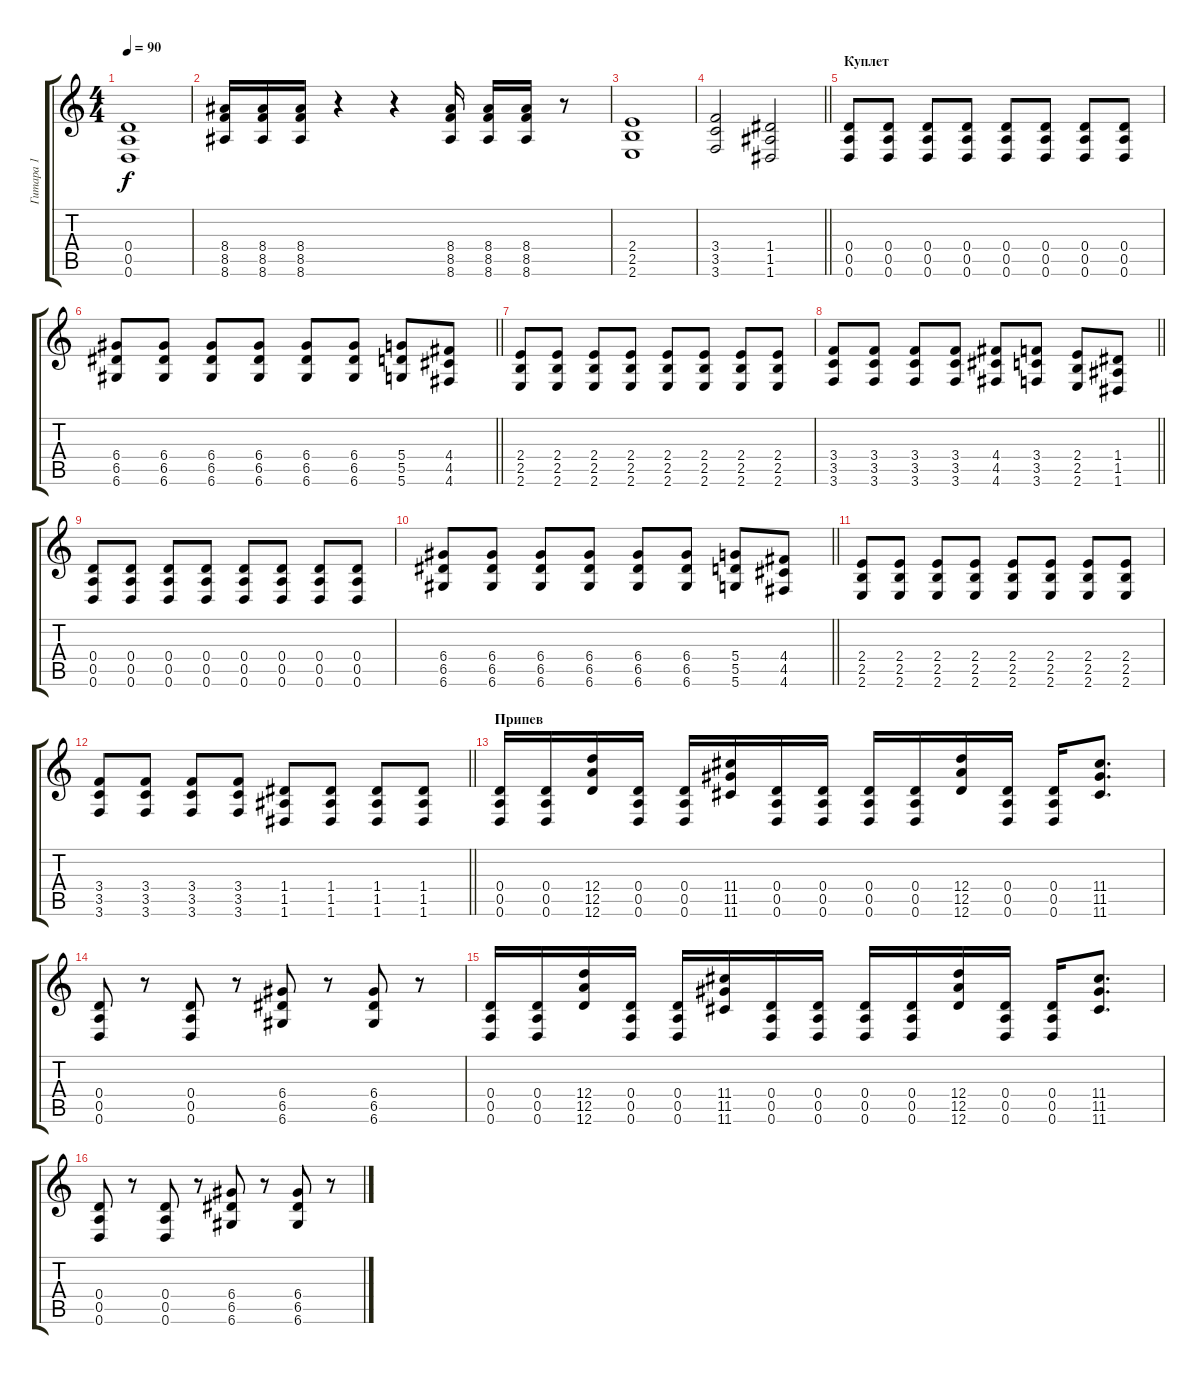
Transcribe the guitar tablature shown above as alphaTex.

\track ("Гитара 1" "Гитара 1") {instrument distortionguitar}
\staff {score tabs}
\tuning (E4 B3 G3 D3 A2 D2) {hide}
\ts (4 4)
\tempo 90
\clef g2
\ks c
(0.4 0.5 0.6).1{dy f} |
(8.4 8.5 8.6).16 (8.4 8.5 8.6).16 (8.4 8.5 8.6).16 r.4 r.4 (8.4 8.5 8.6).16 (8.4 8.5 8.6).16 (8.4 8.5 8.6).16 r.8 |
(2.4 2.5 2.6).1 |
\barLineRight lightlight
(3.4 3.5 3.6).2 (1.4 1.5 1.6).2 |
\section ("" "Куплет")
(0.4 0.5 0.6).8 (0.4 0.5 0.6).8 (0.4 0.5 0.6).8 (0.4 0.5 0.6).8 (0.4 0.5 0.6).8 (0.4 0.5 0.6).8 (0.4 0.5 0.6).8 (0.4 0.5 0.6).8 |
\barLineRight lightlight
(6.4 6.5 6.6).8 (6.4 6.5 6.6).8 (6.4 6.5 6.6).8 (6.4 6.5 6.6).8 (6.4 6.5 6.6).8 (6.4 6.5 6.6).8 (5.4 5.5 5.6).8 (4.4 4.5 4.6).8 |
(2.4 2.5 2.6).8 (2.4 2.5 2.6).8 (2.4 2.5 2.6).8 (2.4 2.5 2.6).8 (2.4 2.5 2.6).8 (2.4 2.5 2.6).8 (2.4 2.5 2.6).8 (2.4 2.5 2.6).8 |
\barLineRight lightlight
(3.4 3.5 3.6).8 (3.4 3.5 3.6).8 (3.4 3.5 3.6).8 (3.4 3.5 3.6).8 (4.4 4.5 4.6).8 (3.4 3.5 3.6).8 (2.4 2.5 2.6).8 (1.4 1.5 1.6).8 |
(0.4 0.5 0.6).8 (0.4 0.5 0.6).8 (0.4 0.5 0.6).8 (0.4 0.5 0.6).8 (0.4 0.5 0.6).8 (0.4 0.5 0.6).8 (0.4 0.5 0.6).8 (0.4 0.5 0.6).8 |
\barLineRight lightlight
(6.4 6.5 6.6).8 (6.4 6.5 6.6).8 (6.4 6.5 6.6).8 (6.4 6.5 6.6).8 (6.4 6.5 6.6).8 (6.4 6.5 6.6).8 (5.4 5.5 5.6).8 (4.4 4.5 4.6).8 |
(2.4 2.5 2.6).8 (2.4 2.5 2.6).8 (2.4 2.5 2.6).8 (2.4 2.5 2.6).8 (2.4 2.5 2.6).8 (2.4 2.5 2.6).8 (2.4 2.5 2.6).8 (2.4 2.5 2.6).8 |
\barLineRight lightlight
(3.4 3.5 3.6).8 (3.4 3.5 3.6).8 (3.4 3.5 3.6).8 (3.4 3.5 3.6).8 (1.4 1.5 1.6).8 (1.4 1.5 1.6).8 (1.4 1.5 1.6).8 (1.4 1.5 1.6).8 |
\section ("" "Припев")
(0.4 0.5 0.6).16 (0.4 0.5 0.6).16 (12.4 12.5 12.6).16 (0.4 0.5 0.6).16 (0.4 0.5 0.6).16 (11.4 11.5 11.6).16 (0.4 0.5 0.6).16 (0.4 0.5 0.6).16 (0.4 0.5 0.6).16 (0.4 0.5 0.6).16 (12.4 12.5 12.6).16 (0.4 0.5 0.6).16 (0.4 0.5 0.6).16 (11.4 11.5 11.6).8{d} |
(0.4 0.5 0.6).8 r.8 (0.4 0.5 0.6).8 r.8 (6.4 6.5 6.6).8 r.8 (6.4 6.5 6.6).8 r.8 |
(0.4 0.5 0.6).16 (0.4 0.5 0.6).16 (12.4 12.5 12.6).16 (0.4 0.5 0.6).16 (0.4 0.5 0.6).16 (11.4 11.5 11.6).16 (0.4 0.5 0.6).16 (0.4 0.5 0.6).16 (0.4 0.5 0.6).16 (0.4 0.5 0.6).16 (12.4 12.5 12.6).16 (0.4 0.5 0.6).16 (0.4 0.5 0.6).16 (11.4 11.5 11.6).8{d} |
(0.4 0.5 0.6).8 r.8 (0.4 0.5 0.6).8 r.8 (6.4 6.5 6.6).8 r.8 (6.4 6.5 6.6).8 r.8
